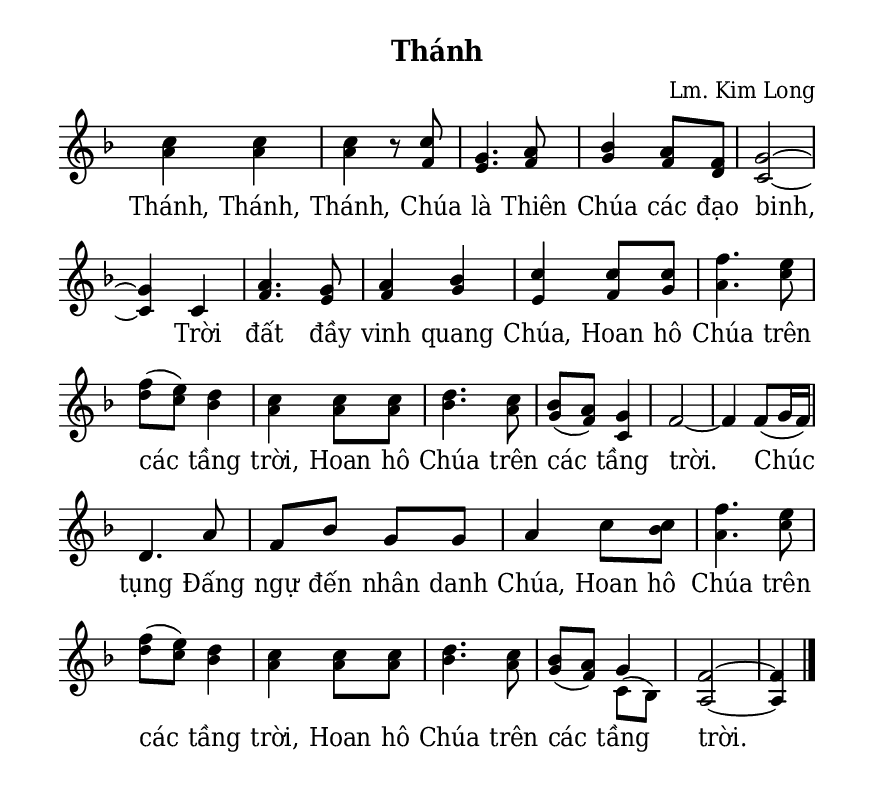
% Cài đặt chung\
\version "2.22.1"
\include "english.ly"

\header {
  subtitle = \markup { \huge \bold "Thánh" }
  composer = "Lm. Kim Long"
  %arranger = " "
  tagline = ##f
}

% Nhạc phiên khúc
nhacPhienKhucSop = \relative c'' {
  c4 c |
  c r8 c |
  g4. a8 |
  bf4 a8 f |
  g2 ~ |
  g4 c, |
  a'4. g8 |
  a4 bf |
  c c8 c |
  f4. e8 |
  f (e) d4 |
  c4 c8 c |
  d4. c8 |
  bf (a) g4 |
  f2 ~ |
  f4 f8 (g16 f) |
  d4. a'8 |
  f bf g g |
  a4 c8 c |
  f4. e8 |
  f (e) d4 |
  c4 c8 c |
  d4. c8 |
  bf (a) g4 |
  f2 ~ |
  f4 \bar "|."
}

nhacPhienKhucAlto = \relative c'' {
  a4 a |
  a r8 f |
  e4. f8 |
  g4 f8 d |
  c2 ~ |
  c4 c |
  f4. e8 |
  f4 g |
  e f8 g |
  a4. c8 |
  d (c) bf4 |
  a a8 a |
  bf4. a8 |
  g (f) c4 |
  f2 ~ |
  f4 f8 (g16 f) |
  d4. a'8 |
  f bf g g |
  a4 c8 bf |
  a4. c8 |
  d (c) bf4 |
  a4 a8 a |
  bf4. a8 |
  g (f) c ^(bf) |
  a2 ~ |
  a4
}

% Lời phiên khúc
loiPhienKhucSop = \lyrics {
  Thánh, Thánh, Thánh,
  Chúa là Thiên Chúa các đạo binh,
  Trời đất đầy vinh quang Chúa,
  Hoan hô Chúa trên các tầng trời,
  Hoan hô Chúa trên các tầng trời.
  Chúc tụng Đấng ngự đến nhân danh Chúa,
  Hoan hô Chúa trên các tầng trời,
  Hoan hô Chúa trên các tầng trời.
}

% Dàn trang
\paper {
  #(set-paper-size "a5")
  top-margin = 10\mm
  bottom-margin = 10\mm
  left-margin = 10\mm
  right-margin = 10\mm
  indent = #0
  #(define fonts
	 (make-pango-font-tree "Deja Vu Serif Condensed"
	 		       "Deja Vu Serif Condensed"
			       "Deja Vu Serif Condensed"
			       (/ 20 20)))
  print-page-number = ##f
  system-system-spacing = #'((basic-distance . 0.1) (padding . 2.5))
}

TongNhip = {
  \key f \major \time 2/4
  \set Timing.beamExceptions = #'()
  \set Timing.baseMoment = #(ly:make-moment 1/4)
}

% Đổi kích thước nốt cho bè phụ
notBePhu =
#(define-music-function (font-size music) (number? ly:music?)
   (for-some-music
     (lambda (m)
       (if (music-is-of-type? m 'rhythmic-event)
           (begin
             (set! (ly:music-property m 'tweaks)
                   (cons `(font-size . ,font-size)
                         (ly:music-property m 'tweaks)))
             #t)
           #f))
     music)
   music)

\score {
  \new ChoirStaff <<
    \new Staff \with {
        \consists "Merge_rests_engraver"
        printPartCombineTexts = ##f
      }
      <<
      \new Voice \TongNhip \partCombine 
        \nhacPhienKhucSop
        \notBePhu -1 { \nhacPhienKhucAlto }
      \new NullVoice = beSop \nhacPhienKhucSop
      \new Lyrics \lyricsto beSop \loiPhienKhucSop
      >>
  >>
  \layout {
    \override Staff.TimeSignature.transparent = ##t
    \override Lyrics.LyricSpace.minimum-distance = #0.9
    \override LyricHyphen.minimum-distance = #1
    \override Score.BarNumber.break-visibility = ##(#f #f #f)
    \override Score.SpacingSpanner.uniform-stretching = ##t
  } 
}
